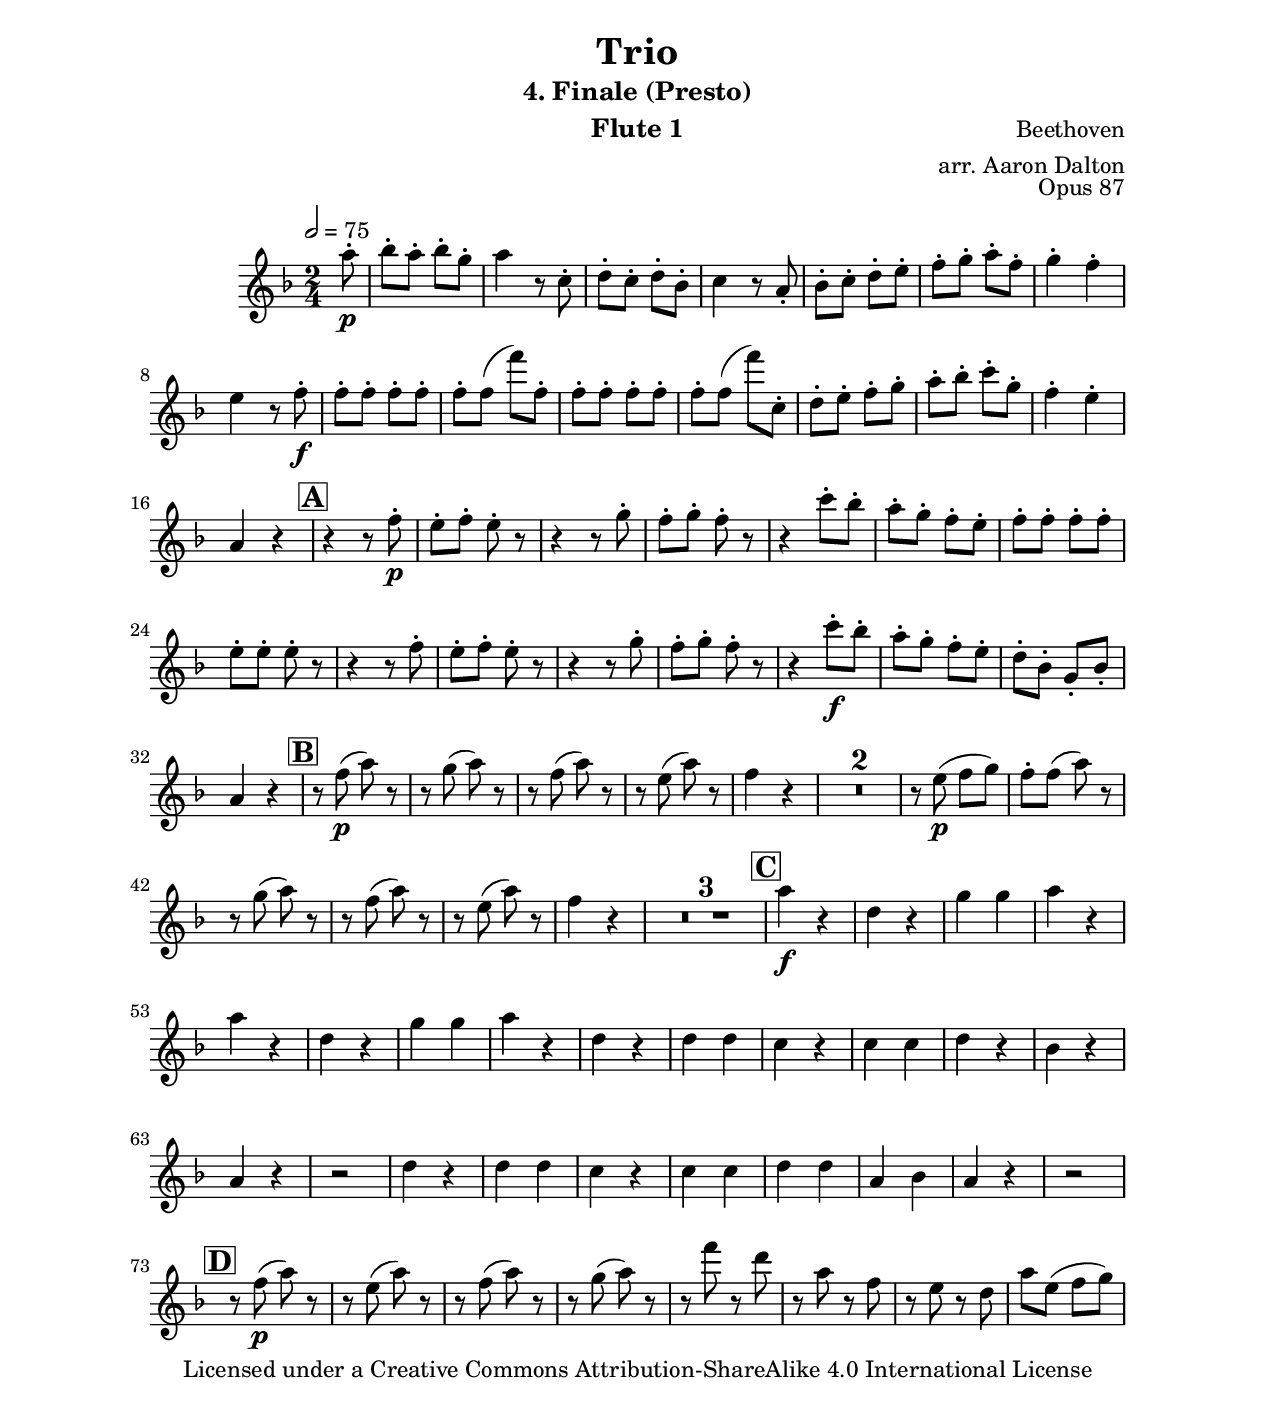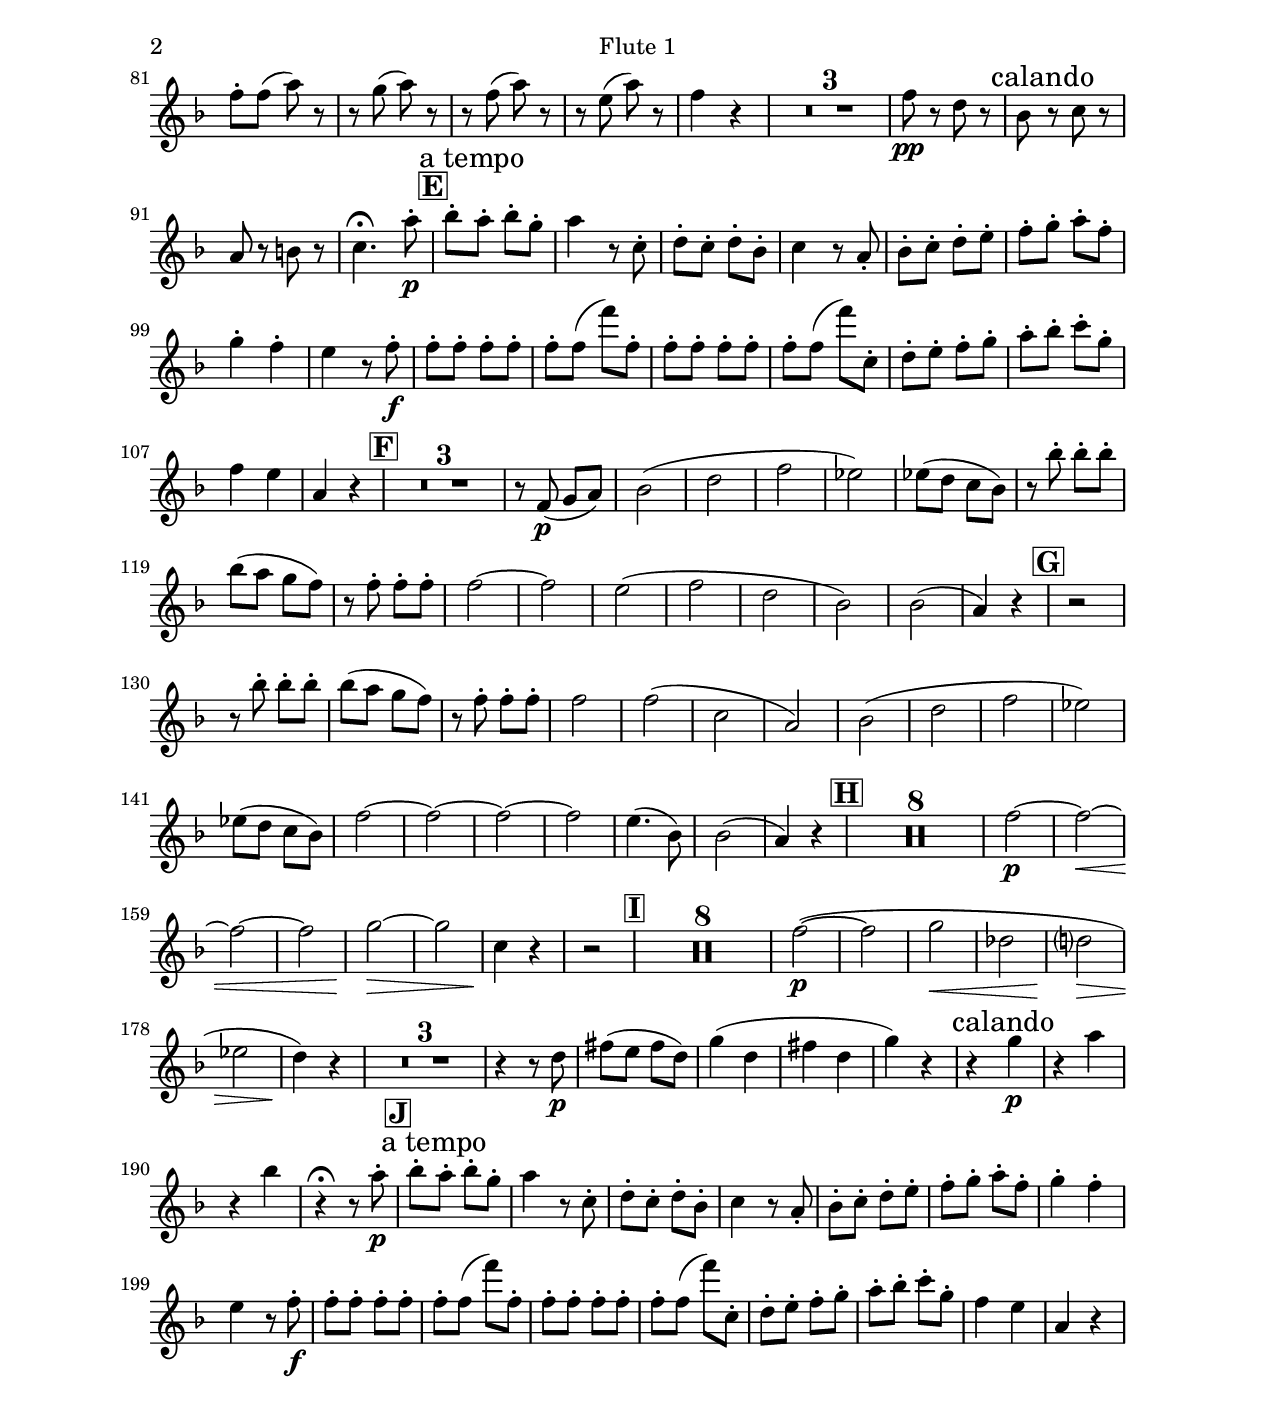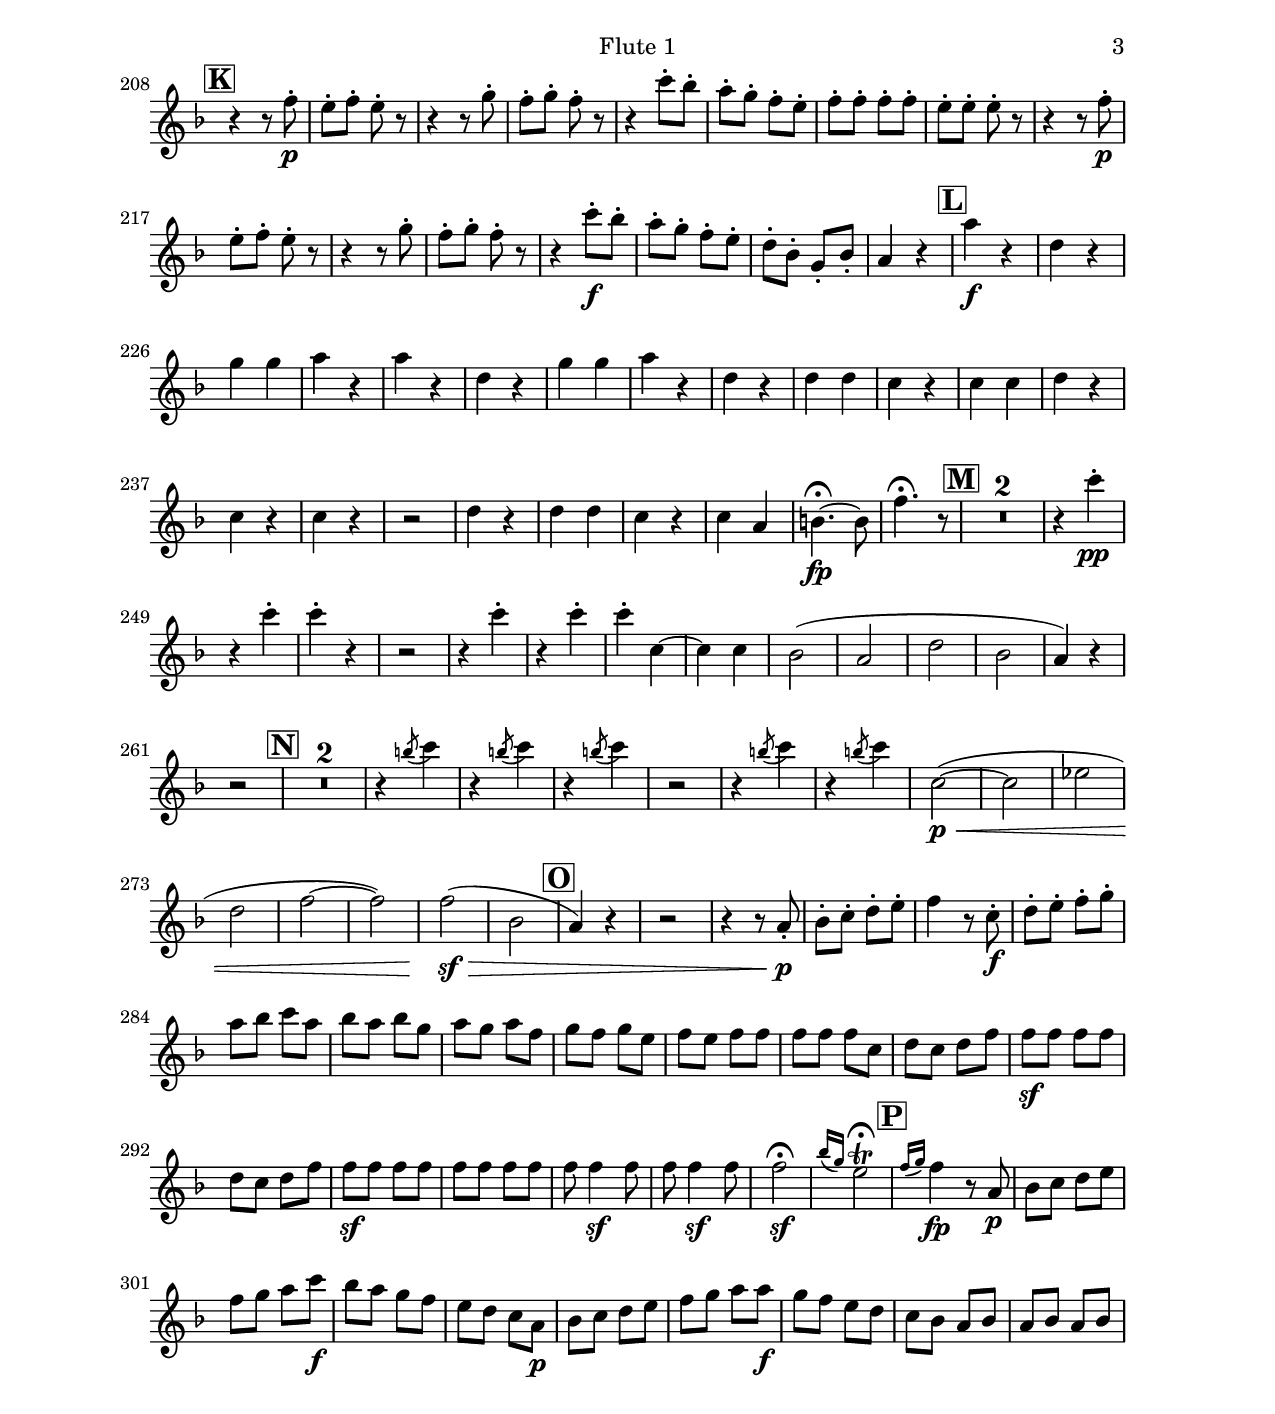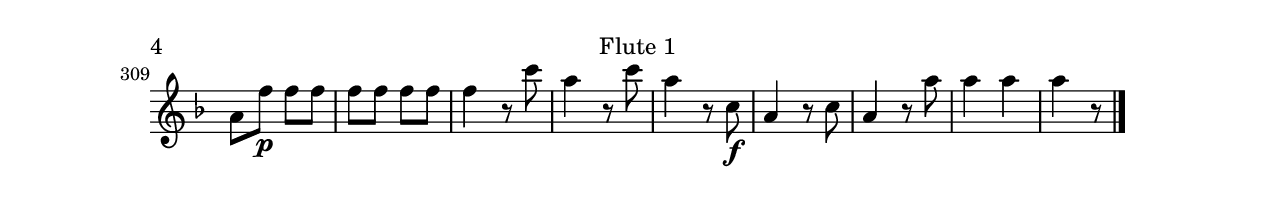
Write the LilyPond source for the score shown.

\version "2.20.0"

twoNotes = \relative c'' {
    \time 2/4
    \key c \major
    \tempo 2 = 75
    \clef "treble"

    \set Score.markFormatter = #format-mark-box-alphabet
    \accidentalStyle Score.modern-cautionary
    \compressFullBarRests

    \partial 8 e8-.\p |    
    f-. e-. f-. d-. |
    e4 r8 g,-. |
    a-. g-. a-. f-. |
    g4 r8 e-. |
    f-. g-. a-. b-. |
    c-. d-. e-. c-. |
    d4-. c-. |
    b4 r8 c-.\f |

    % Bars 9-17
    c8-. c-. c-. c-. |
    c-. c( c') c,-. |
    c-. c-. c-. c-. |
    c-. c( c') g,-. |
    a-. b-. c-. d-. |
    e-. f-. g-. d-. |
    c4-. b-. |
    e, r | \mark \default
    r4 r8 c'8-.\p |

    % Bars 18-26
    b8-. c-. b-. r |
    r4 r8 d-. |
    c-. d-. c-. r |
    r4 g'8-. f-. |
    e-. d-. c-. b-. |
    c-. c-. c-. c-. |
    b-. b-. b-. r |
    r4 r8 c-. |
    b-. c-. b-. r |

    % Bars 27-35
    r4 r8 d-. |
    c-. d-. c-. r |
    r4 g'8-.\f f-. |
    e-. d-. c-. b-. |
    a-. f-. d-. f-. |
    e4 r | \mark \default
    r8 c'(\p e) r |
    r d( e) r |
    r c( e) r |

    % Bars 36-45
    r8 b( e) r |
    c4 r |
    R2*2
    r8 b8\p( c d) |
    c-. c( e) r |
    r d( e) r |
    r c( e) r |
    r b( e) r |
    c4 r |

    % Bars 46-59
    R2*3 \mark \default
    e4\f r |
    a, r |
    d d |
    e r |
    e r |
    a, r |
    d d |
    e r |
    a, r |
    a a |
    g r |

    % Bars 60-72
    g4 g |
    a r |
    f r |
    e r |
    r2 |
    a4 r |
    a a |
    g r |
    g g |
    a a |
    e f |
    e r | 
    r2 | \mark \default

    % Bars 73-81
    r8 c'(\p e) r |
    r b( e) r |
    r c( e) r |
    r d( e) r |
    r c' r a |
    r e r c |
    r b r a |
    e' b( c d) |
    c-. c( e) r |

    % Bars 82-91
    r8 d( e) r |
    r c( e) r |
    r b( e) r |
    c4 r |
    R2*3 
    c8\pp r a r |
    f\mark "calando" r g r |
    e r fis r |

    % Bars 92-100
    g4.\fermata e'8-.\p | \mark \default
    f8-.\mark "a tempo" e-. f-. d-. |
    e4 r8 g,-. |
    a-. g-. a-. f-. |
    g4 r8 e-. |
    f-. g-. a-. b-. |
    c-. d-. e-. c-. |
    d4-. c-. |
    b4 r8 c-.\f |

    % Bars 101-111
    c8-. c-. c-. c-. |
    c-. c( c') c,-. |
    c-. c-. c-. c-. |
    c-. c( c') g,-. |
    a-. b-. c-. d-. |
    e-. f-. g-. d-. |
    c4 b |
    e, r | \mark \default
    R2*3

    % Bars 112-122
    r8 c(\p d e) |
    f2( |
    a |
    c |
    bes) |
    bes8( a g f) |
    r8 f'-. f-. f-. |
    f( e d c) |
    r c-. c-. c-. |
    c2~ |
    c |

    % Bars 123-134
    b2( |
    c |
    a |
    f) |
    f2( |
    e4) r | \mark \default
    r2 |
    r8 f'-. f-. f-. |
    f( e d c) |
    r8 c-. c-. c-. |
    c2 |
    c( |
    
    % Bars 135-145
    g |
    e) |
    f( |
    a |
    c |
    bes) |
    bes8( a g f) |
    c'2~ |
    c~ |
    c~ |
    c |

    % Bars 146-164
    b4.( f8) |
    f2( |
    e4) r | \mark \default
    R2*8
    c'2~\p |
    c~\< |
    c~ |
    c |
    d2~\> |
    d |
    g,4\! r |
    r2 | \mark \default

    % Bars 165-182
    R2*8
    c2~(\p |
    c |
    d\< |
    aes |
    a\> |
    bes |
    a4\!) r |
    R2*3

    % Bars 183-192
    r4 r8 a\p |
    cis( b cis a) |
    d4( a |
    cis a |
    d) r |
    r4 \mark "calando" d\p |
    r e |
    r f |
    r\fermata r8 e-.\p | \mark \default
    f-.\mark "a tempo" e-. f-. d-. |

    % Bars 193-200
    e4 r8 g,-. |
    a-. g-. a-. f-. |
    g4 r8 e-. |
    f-. g-. a-. b-. |
    c-. d-. e-. c-. |
    d4-. c-. |
    b4 r8 c8-.\f |
    c-. c-. c-. c-. |

    % Bars 201-209
    c-. c( c') c,-. |
    c-. c-. c-. c-. |
    c-. c( c') g,-. |
    a-. b-. c-. d-. |
    e-. f-. g-. d-. |
    c4 b |
    e,4 r | \mark \default
    r4 r8 c'8-.\p |
    b-. c-. b-. r |

    % Bars 210-217
    r4 r8 d-. |
    c-. d-. c-. r |
    r4 g'8-. f-. |
    e-. d-. c-. b-. |
    c-. c-. c-. c-. |
    b-. b-. b-. r |
    r4 r8 c-.\p |
    b-. c-. b-. r |

    % Bars 218-226
    r4 r8 d-. |
    c-. d-. c-. r |
    r4 g'8-.\f f-. |
    e-. d-. c-. b-. |
    a-. f-. d-. f-. |
    e4 r | \mark \default
    e'4\f r |
    a, r |
    d d |

    % Bars 227-239
    e4 r |
    e r |
    a, r |
    d d |
    e r |
    a, r |
    a a |
    g r |
    g g |
    a r |
    g r|
    g r |
    r2 |

    % Bars 240-251
    a4 r |
    a a |
    g r |
    g e |
    fis4.~\fermata\fp fis8 |
    c'4.\fermata r8 | \mark \default
    R2*2
    r4 g'-.\pp |
    r g-. |
    g-. r |
    r2 |

    % Bars 252-266
    r4 g-. |
    r g-. |
    g-. g,~ |
    g g |
    f2( |
    e |
    a |
    f |
    e4) r |
    r2 | \mark \default
    R2*2
    r4 \acciaccatura fis'8 g4 |
    r4 \acciaccatura fis8 g4 |
    r4 \acciaccatura fis8 g4 |

    % Bars 267-279
    r2 |
    r4 \acciaccatura fis8 g4 |
    r4 \acciaccatura fis8 g4 |
    g,2~(\p\< |
    g |
    bes |
    a |
    c~ |
    c) |
    c2(\sf\> |
    f, | \mark \default
    e4) r r2 |

    % Bars 280-287
    r4 r8 e-.\p |
    f-. g-. a-. b-. |
    c4 r8 g-.\f |
    a-. b-. c-. d-. |
    e f g e |
    f e f d |
    e d e c |
    d c d b |

    % Bars 288-294
    c8 b c c |
    c c c g |
    a g a c |
    c\sf c c c |
    a g a c |
    c\sf c c c |
    c c c c |

    % Bars 295-201
    c8 c4\sf c8 |
    c8 c4\sf c8 |
    c2\sf\fermata
    \grace {f16( d)} b2\trill\fermata | \mark \default
    \grace {c16( d)} c4\fp r8 e,\p |
    f g a b |
    c d e g\f |

    % Bars 302-308
    f8 e d c |
    b a g e\p |
    f g a b |
    c d e e\f |
    d c b a |
    g f e f |
    e f e f |

    % Bars 309-END
    e8 c'\p c c |
    c c c c |
    c4 r8 g' |
    e4 r8 g |
    e4 r8 g,\f |
    e4 r8 g |
    e4 r8 e' |
    e4 e |
    e r8 \bar "|."
}


\paper {
  #(set-paper-size "letter")
  top-margin = 1\in
  bottom-margin = 1\in
  left-margin = 1\in
  right-margin = 1\in
}

\header {
    instrument = "Flute 1"
    title = "Trio"
    subtitle = "4. Finale (Presto)"
    opus = "Opus 87"
    composer = "Beethoven"
    arranger = "arr. Aaron Dalton"
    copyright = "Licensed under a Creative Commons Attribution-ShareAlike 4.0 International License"
}

\score
{
    %\new Staff \twoNotes
    \new Staff \transpose c f \twoNotes
    \layout {
        #(layout-set-staff-size 20)
    }
    \midi {
        \tempo 2 = 75
    }
}


